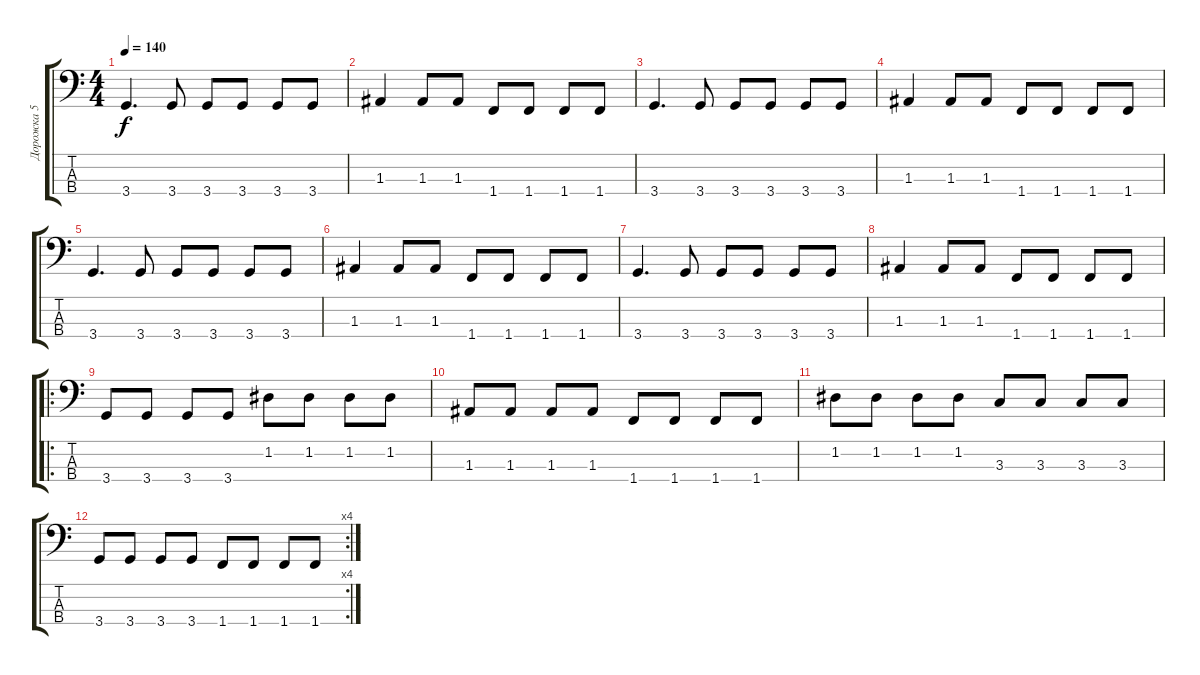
\track ("Дорожка 5" "Дорожка 5") {instrument electricbassfinger}
\staff {score tabs}
\tuning (G2 D2 A1 E1) {hide}
\ts (4 4)
\tempo 140
\clef f4
\ks c
3.4.4{d dy f} 3.4.8 3.4.8 3.4.8 3.4.8 3.4.8 |
1.3.4 1.3.8 1.3.8 1.4.8 1.4.8 1.4.8 1.4.8 |
3.4.4{d} 3.4.8 3.4.8 3.4.8 3.4.8 3.4.8 |
1.3.4 1.3.8 1.3.8 1.4.8 1.4.8 1.4.8 1.4.8 |
3.4.4{d} 3.4.8 3.4.8 3.4.8 3.4.8 3.4.8 |
1.3.4 1.3.8 1.3.8 1.4.8 1.4.8 1.4.8 1.4.8 |
3.4.4{d} 3.4.8 3.4.8 3.4.8 3.4.8 3.4.8 |
1.3.4 1.3.8 1.3.8 1.4.8 1.4.8 1.4.8 1.4.8 |
\ro
3.4.8 3.4.8 3.4.8 3.4.8 1.2.8 1.2.8 1.2.8 1.2.8 |
1.3.8 1.3.8 1.3.8 1.3.8 1.4.8 1.4.8 1.4.8 1.4.8 |
1.2.8 1.2.8 1.2.8 1.2.8 3.3.8 3.3.8 3.3.8 3.3.8 |
\rc 4
3.4.8 3.4.8 3.4.8 3.4.8 1.4.8 1.4.8 1.4.8 1.4.8
